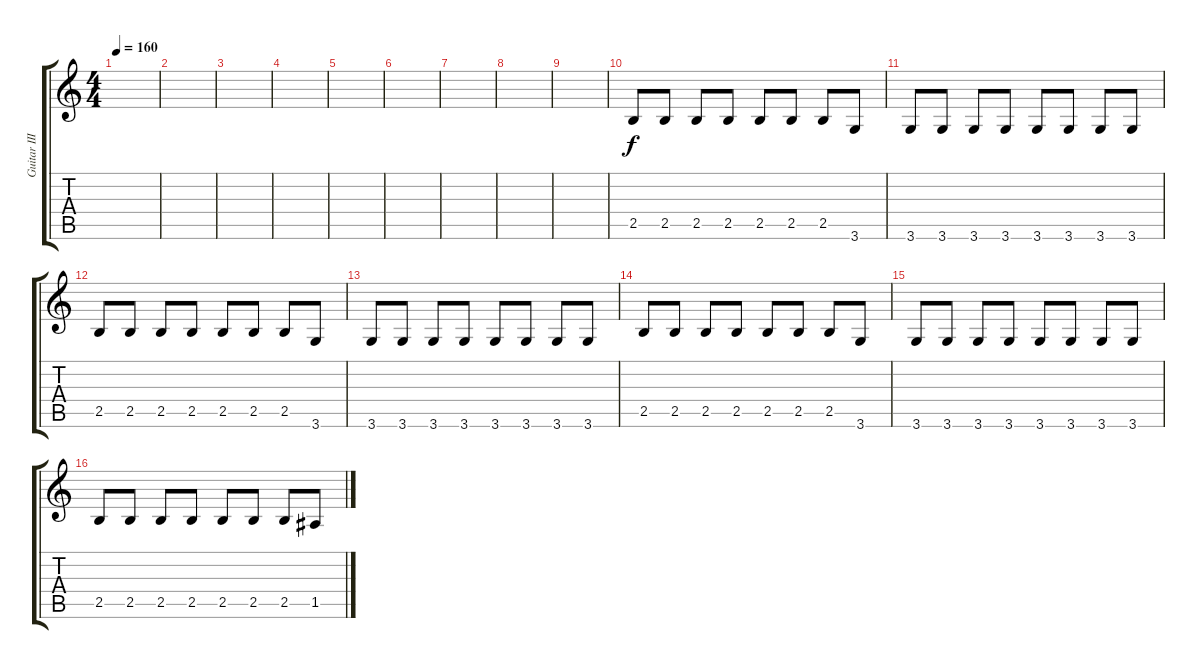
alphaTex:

\track ("Guitar III" "Guitar III") {instrument electricguitarmuted}
\staff {score tabs}
\tuning (E4 B3 G3 D3 A2 E2) {hide}
\ts (4 4)
\tempo 160
\clef g2
\ks c
|
|
|
|
|
|
|
|
|
2.5.8 2.5.8 2.5.8 2.5.8 2.5.8 2.5.8 2.5.8 3.6.8 |
3.6.8 3.6.8 3.6.8 3.6.8 3.6.8 3.6.8 3.6.8 3.6.8 |
2.5.8 2.5.8 2.5.8 2.5.8 2.5.8 2.5.8 2.5.8 3.6.8 |
3.6.8 3.6.8 3.6.8 3.6.8 3.6.8 3.6.8 3.6.8 3.6.8 |
2.5.8 2.5.8 2.5.8 2.5.8 2.5.8 2.5.8 2.5.8 3.6.8 |
3.6.8 3.6.8 3.6.8 3.6.8 3.6.8 3.6.8 3.6.8 3.6.8 |
2.5.8 2.5.8 2.5.8 2.5.8 2.5.8 2.5.8 2.5.8 1.5.8
